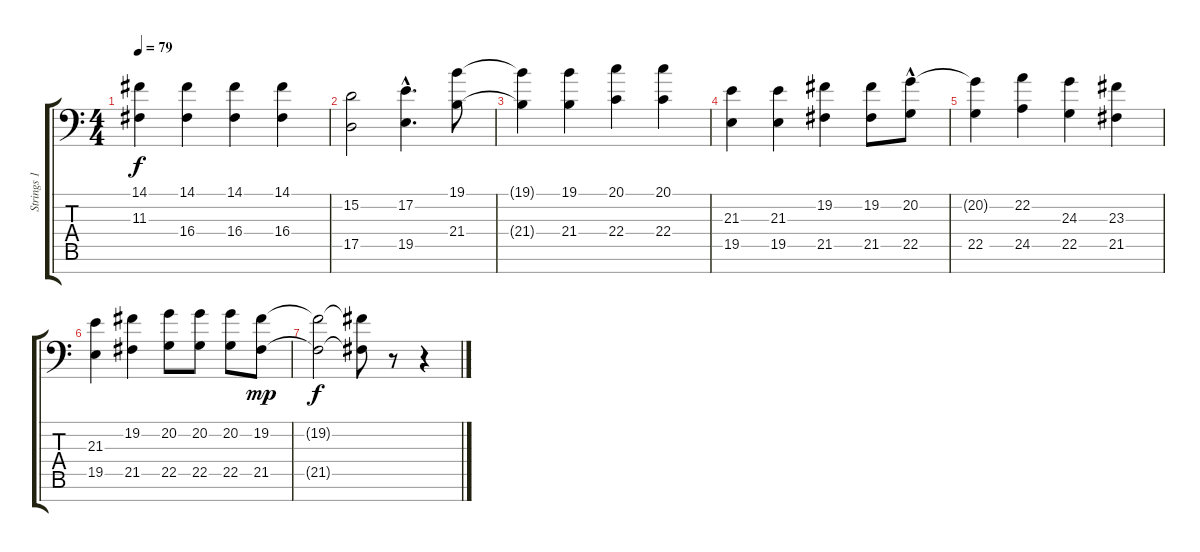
\track ("Strings 1" "Strings 1") {instrument stringensemble1}
\staff {score tabs}
\tuning (E3 B2 G2 D2 A1 E1 B0) {hide}
\ts (4 4)
\tempo 79
\clef f4
\ks c
(14.1{t} 11.3{t}).4{dy f} (14.1 16.4).4 (14.1 16.4).4 (14.1 16.4).4 |
(15.2 17.5).2 (17.2{hac} 19.5{hac}).4{d} (19.1 21.4).8 |
(19.1{t} 21.4{t}).4 (19.1 21.4).4 (20.1 22.4).4 (20.1 22.4).4 |
(21.3 19.5).4 (21.3 19.5).4 (19.2 21.5).4 (19.2 21.5).8 (20.2 22.5{hac}).8 |
(20.2{t} 22.5).4 (22.2 24.5).4 (24.3 22.5).4 (23.3 21.5).4 |
(21.3 19.5).4 (19.2 21.5).4 (20.2 22.5).8 (20.2 22.5).8 (20.2 22.5).8 (19.2 21.5).8{dy mp} |
(19.2{t} 21.5{t}).2{dy f} (19.2{t} 21.5{t}).8 r.8 r.4
